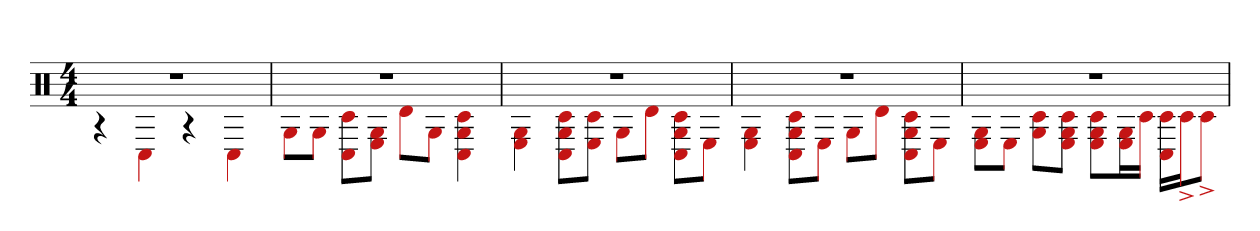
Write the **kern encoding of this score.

**kern
*part1
*staff1
*clefX
*k[]
*M4/4
=1
*^
1r	4r
.	4C#
.	4r
.	4C#
=2	=2
1r	8GL
.	8GJ
.	8C# 8c#L
.	8G 8EJ
.	8dL
.	8GJ
.	4C# 4c# 4G
=3	=3
1r	4E 4G
.	8C# 8G 8c#L
.	8c# 8EJ
.	8GL
.	8dJ
.	8C# 8c# 8GL
.	8EJ
=4	=4
1r	4E 4G
.	8C# 8G 8c#L
.	8EJ
.	8GL
.	8dJ
.	8C# 8c# 8GL
.	8EJ
=5	=5
1r	8G 8EL
.	8EJ
.	8c# 8GL
.	8E 8G 8c#J
.	8G 8c# 8EL
.	16E 16GL
.	16c#JJ
.	16C# 16c#LL
.	16c#^J
.	8c#^J
*v	*v
=
*-
